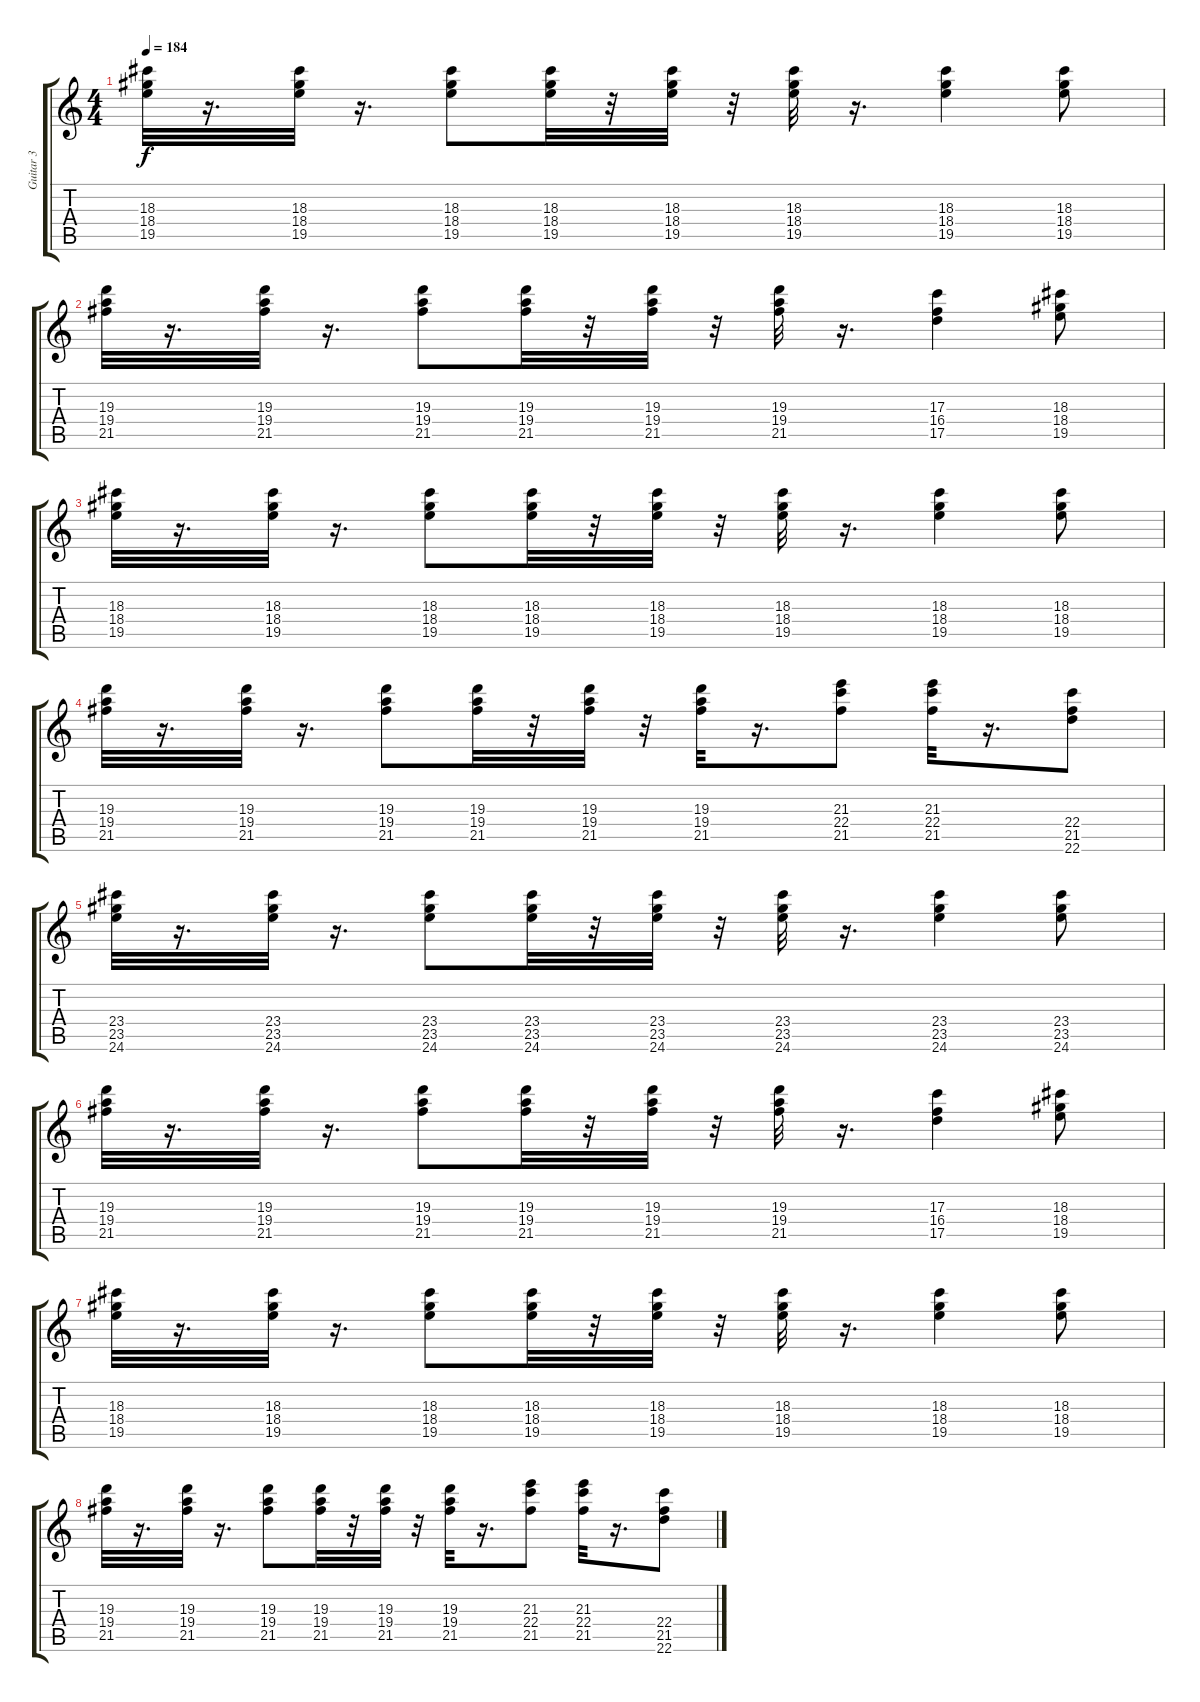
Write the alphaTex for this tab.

\track ("Guitar 3" "Guitar 3") {instrument distortionguitar}
\staff {score tabs}
\tuning (E4 B3 G3 D3 A2 E2) {hide}
\ts (4 4)
\tempo 184
\clef g2
\ks c
(18.3 18.4 19.5).32{dy f} r.16{d} (18.3 18.4 19.5).32 r.16{d} (18.3 18.4 19.5).8 (18.3 18.4 19.5).32 r.32 (18.3 18.4 19.5).32 r.32 (18.3 18.4 19.5).32 r.16{d} (18.3 18.4 19.5).4 (18.3 18.4 19.5).8 |
(19.3 19.4 21.5).32 r.16{d} (19.3 19.4 21.5).32 r.16{d} (19.3 19.4 21.5).8 (19.3 19.4 21.5).32 r.32 (19.3 19.4 21.5).32 r.32 (19.3 19.4 21.5).32 r.16{d} (17.3 16.4 17.5).4 (18.3 18.4 19.5).8 |
(18.3 18.4 19.5).32 r.16{d} (18.3 18.4 19.5).32 r.16{d} (18.3 18.4 19.5).8 (18.3 18.4 19.5).32 r.32 (18.3 18.4 19.5).32 r.32 (18.3 18.4 19.5).32 r.16{d} (18.3 18.4 19.5).4 (18.3 18.4 19.5).8 |
(19.3 19.4 21.5).32 r.16{d} (19.3 19.4 21.5).32 r.16{d} (19.3 19.4 21.5).8 (19.3 19.4 21.5).32 r.32 (19.3 19.4 21.5).32 r.32 (19.3 19.4 21.5).32 r.16{d} (21.3 22.4 21.5).8 (21.3 22.4 21.5).32 r.16{d} (22.4 21.5 22.6).8 |
(23.4 23.5 24.6).32 r.16{d} (23.4 23.5 24.6).32 r.16{d} (23.4 23.5 24.6).8 (23.4 23.5 24.6).32 r.32 (23.4 23.5 24.6).32 r.32 (23.4 23.5 24.6).32 r.16{d} (23.4 23.5 24.6).4 (23.4 23.5 24.6).8 |
(19.3 19.4 21.5).32 r.16{d} (19.3 19.4 21.5).32 r.16{d} (19.3 19.4 21.5).8 (19.3 19.4 21.5).32 r.32 (19.3 19.4 21.5).32 r.32 (19.3 19.4 21.5).32 r.16{d} (17.3 16.4 17.5).4 (18.3 18.4 19.5).8 |
(18.3 18.4 19.5).32 r.16{d} (18.3 18.4 19.5).32 r.16{d} (18.3 18.4 19.5).8 (18.3 18.4 19.5).32 r.32 (18.3 18.4 19.5).32 r.32 (18.3 18.4 19.5).32 r.16{d} (18.3 18.4 19.5).4 (18.3 18.4 19.5).8 |
(19.3 19.4 21.5).32 r.16{d} (19.3 19.4 21.5).32 r.16{d} (19.3 19.4 21.5).8 (19.3 19.4 21.5).32 r.32 (19.3 19.4 21.5).32 r.32 (19.3 19.4 21.5).32 r.16{d} (21.3 22.4 21.5).8 (21.3 22.4 21.5).32 r.16{d} (22.4 21.5 22.6).8
